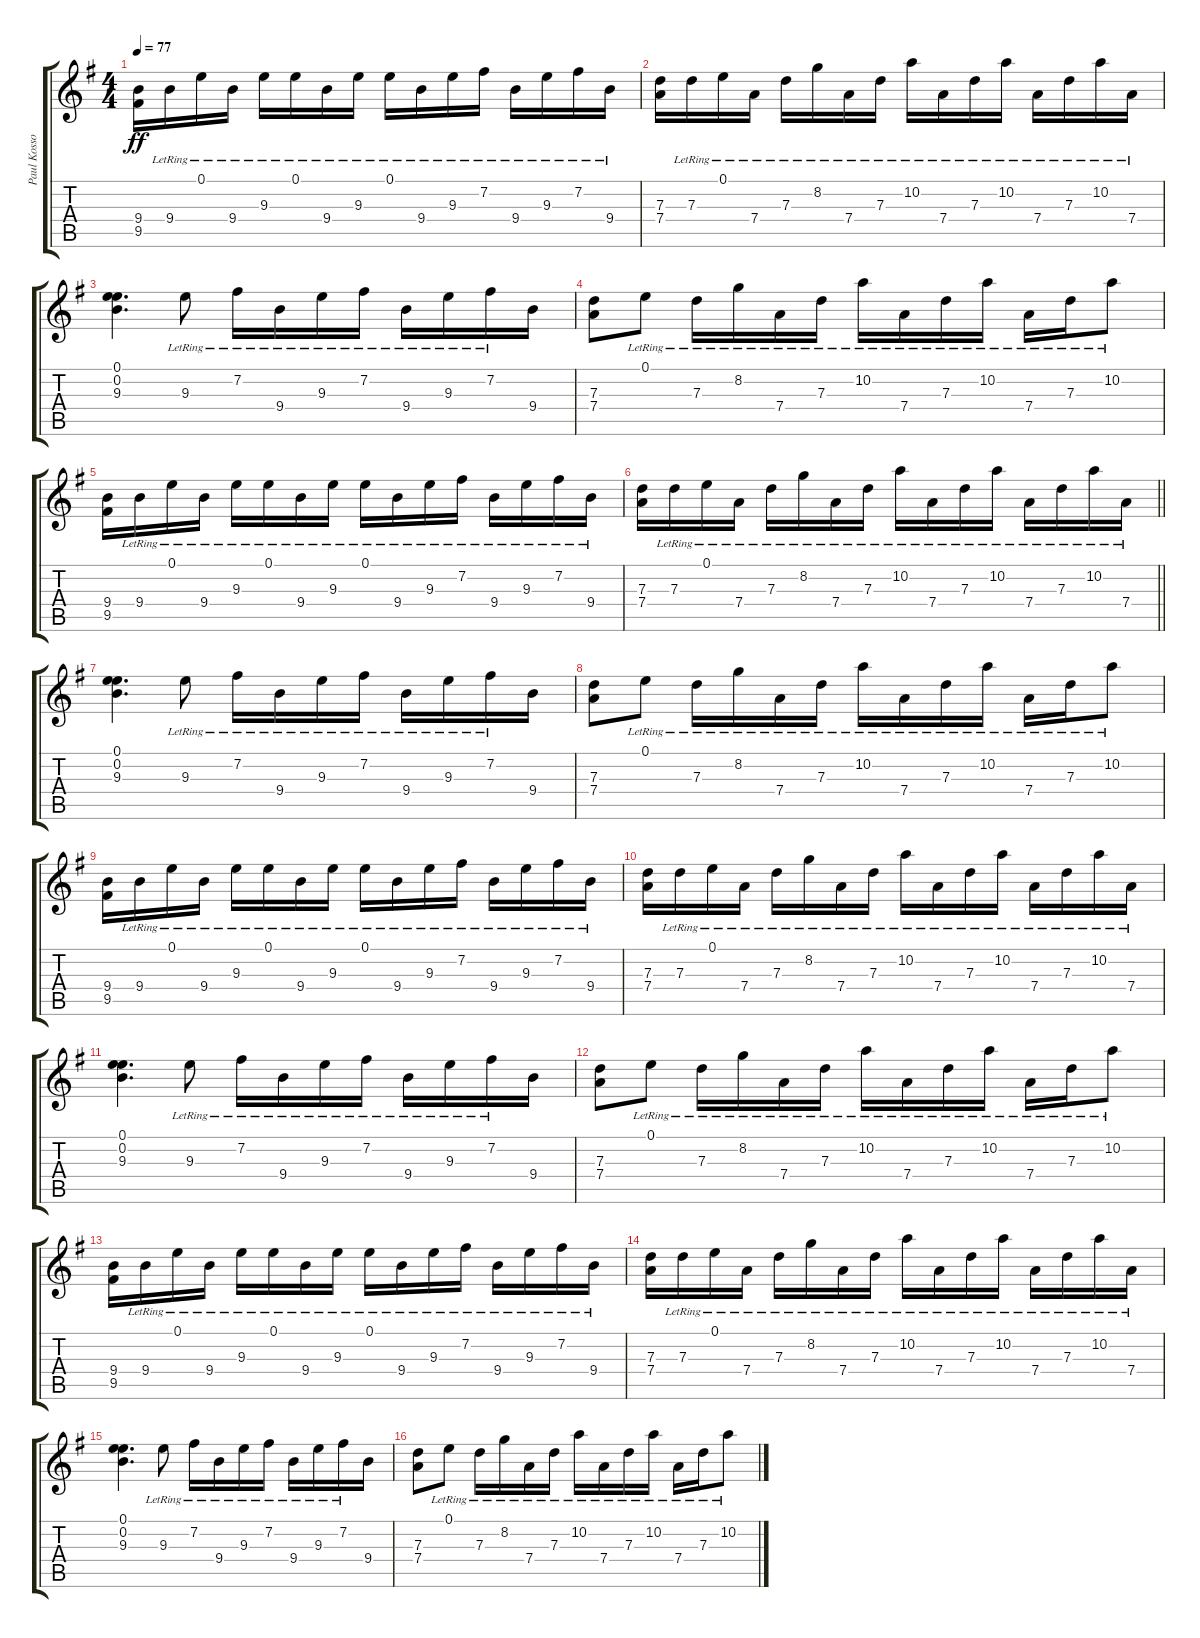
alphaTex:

\track ("Paul Kossoff" "Paul Kosso") {instrument overdrivenguitar}
\staff {score tabs}
\tuning (E4 B3 G3 D3 A2 E2) {hide}
\ts (4 4)
\tempo 77
\clef g2
\ks g
(9.4 9.5).16{dy ff} 9.4{lr}.16 0.1{lr}.16 9.4{lr}.16 9.3{lr}.16 0.1{lr}.16 9.4{lr}.16 9.3{lr}.16 0.1{lr}.16 9.4{lr}.16 9.3{lr}.16 7.2{lr}.16 9.4{lr}.16 9.3{lr}.16 7.2{lr}.16 9.4{lr}.16 |
(7.3 7.4).16 7.3{lr}.16 0.1{lr}.16 7.4{lr}.16 7.3{lr}.16 8.2{lr}.16 7.4{lr}.16 7.3{lr}.16 10.2{lr}.16 7.4{lr}.16 7.3{lr}.16 10.2{lr}.16 7.4{lr}.16 7.3{lr}.16 10.2{lr}.16 7.4{lr}.16 |
(0.1 0.2 9.3).4{d} 9.3{lr}.8 7.2{lr}.16 9.4{lr}.16 9.3{lr}.16 7.2{lr}.16 9.4{lr}.16 9.3{lr}.16 7.2{lr}.16 9.4.16 |
(7.3 7.4).8 0.1{lr}.8 7.3{lr}.16 8.2{lr}.16 7.4{lr}.16 7.3{lr}.16 10.2{lr}.16 7.4{lr}.16 7.3{lr}.16 10.2{lr}.16 7.4{lr}.16 7.3{lr}.16 10.2{lr}.8 |
(9.4 9.5).16 9.4{lr}.16 0.1{lr}.16 9.4{lr}.16 9.3{lr}.16 0.1{lr}.16 9.4{lr}.16 9.3{lr}.16 0.1{lr}.16 9.4{lr}.16 9.3{lr}.16 7.2{lr}.16 9.4{lr}.16 9.3{lr}.16 7.2{lr}.16 9.4{lr}.16 |
\barLineRight lightlight
(7.3 7.4).16 7.3{lr}.16 0.1{lr}.16 7.4{lr}.16 7.3{lr}.16 8.2{lr}.16 7.4{lr}.16 7.3{lr}.16 10.2{lr}.16 7.4{lr}.16 7.3{lr}.16 10.2{lr}.16 7.4{lr}.16 7.3{lr}.16 10.2{lr}.16 7.4{lr}.16 |
(0.1 0.2 9.3).4{d} 9.3{lr}.8 7.2{lr}.16 9.4{lr}.16 9.3{lr}.16 7.2{lr}.16 9.4{lr}.16 9.3{lr}.16 7.2{lr}.16 9.4.16 |
(7.3 7.4).8 0.1{lr}.8 7.3{lr}.16 8.2{lr}.16 7.4{lr}.16 7.3{lr}.16 10.2{lr}.16 7.4{lr}.16 7.3{lr}.16 10.2{lr}.16 7.4{lr}.16 7.3{lr}.16 10.2{lr}.8 |
(9.4 9.5).16 9.4{lr}.16 0.1{lr}.16 9.4{lr}.16 9.3{lr}.16 0.1{lr}.16 9.4{lr}.16 9.3{lr}.16 0.1{lr}.16 9.4{lr}.16 9.3{lr}.16 7.2{lr}.16 9.4{lr}.16 9.3{lr}.16 7.2{lr}.16 9.4{lr}.16 |
(7.3 7.4).16 7.3{lr}.16 0.1{lr}.16 7.4{lr}.16 7.3{lr}.16 8.2{lr}.16 7.4{lr}.16 7.3{lr}.16 10.2{lr}.16 7.4{lr}.16 7.3{lr}.16 10.2{lr}.16 7.4{lr}.16 7.3{lr}.16 10.2{lr}.16 7.4{lr}.16 |
(0.1 0.2 9.3).4{d} 9.3{lr}.8 7.2{lr}.16 9.4{lr}.16 9.3{lr}.16 7.2{lr}.16 9.4{lr}.16 9.3{lr}.16 7.2{lr}.16 9.4.16 |
(7.3 7.4).8 0.1{lr}.8 7.3{lr}.16 8.2{lr}.16 7.4{lr}.16 7.3{lr}.16 10.2{lr}.16 7.4{lr}.16 7.3{lr}.16 10.2{lr}.16 7.4{lr}.16 7.3{lr}.16 10.2{lr}.8 |
(9.4 9.5).16 9.4{lr}.16 0.1{lr}.16 9.4{lr}.16 9.3{lr}.16 0.1{lr}.16 9.4{lr}.16 9.3{lr}.16 0.1{lr}.16 9.4{lr}.16 9.3{lr}.16 7.2{lr}.16 9.4{lr}.16 9.3{lr}.16 7.2{lr}.16 9.4{lr}.16 |
(7.3 7.4).16 7.3{lr}.16 0.1{lr}.16 7.4{lr}.16 7.3{lr}.16 8.2{lr}.16 7.4{lr}.16 7.3{lr}.16 10.2{lr}.16 7.4{lr}.16 7.3{lr}.16 10.2{lr}.16 7.4{lr}.16 7.3{lr}.16 10.2{lr}.16 7.4{lr}.16 |
(0.1 0.2 9.3).4{d} 9.3{lr}.8 7.2{lr}.16 9.4{lr}.16 9.3{lr}.16 7.2{lr}.16 9.4{lr}.16 9.3{lr}.16 7.2{lr}.16 9.4.16 |
(7.3 7.4).8 0.1{lr}.8 7.3{lr}.16 8.2{lr}.16 7.4{lr}.16 7.3{lr}.16 10.2{lr}.16 7.4{lr}.16 7.3{lr}.16 10.2{lr}.16 7.4{lr}.16 7.3{lr}.16 10.2{lr}.8
